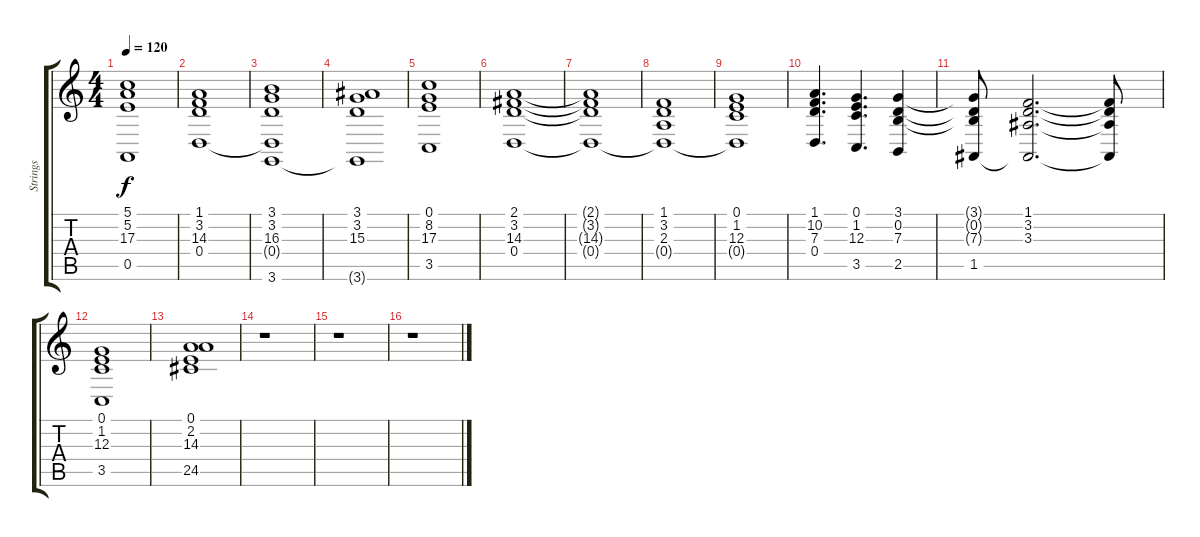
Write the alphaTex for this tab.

\track ("Strings" "Strings") {instrument synthstrings2}
\staff {score tabs}
\tuning (E4 B3 G3 D3 A2 E2) {hide}
\ts (4 4)
\tempo 120
\clef g2
\ks c
(5.1{t} 5.2{t} 17.3{t} 0.5{t}).1{dy f} |
(1.1 3.2 14.3 0.4).1 |
(3.1 3.2 16.3 0.4{t} 3.6).1 |
(3.1 3.2 15.3 3.6{t}).1 |
(0.1 8.2 17.3 3.5).1 |
(2.1 3.2 14.3 0.4).1 |
(2.1{t} 3.2{t} 14.3{t} 0.4{t}).1 |
(1.1 3.2 2.3 0.4{t}).1 |
(0.1 1.2 12.3 0.4{t}).1 |
(1.1 10.2 7.3 0.4).4{d} (0.1 1.2 12.3 3.5).4{d} (3.1 0.2 7.3 2.5).4 |
(3.1{t} 0.2{t} 7.3{t} 1.5).8 (1.1 3.2 3.3 1.5{t}).2{d} (1.1{t} 3.2{t} 3.3{t} 1.5{t}).8 |
(0.1 1.2 12.3 3.5).1 |
(0.1 2.2 14.3 24.5).1 |
r.1 |
r.1 |
r.1
